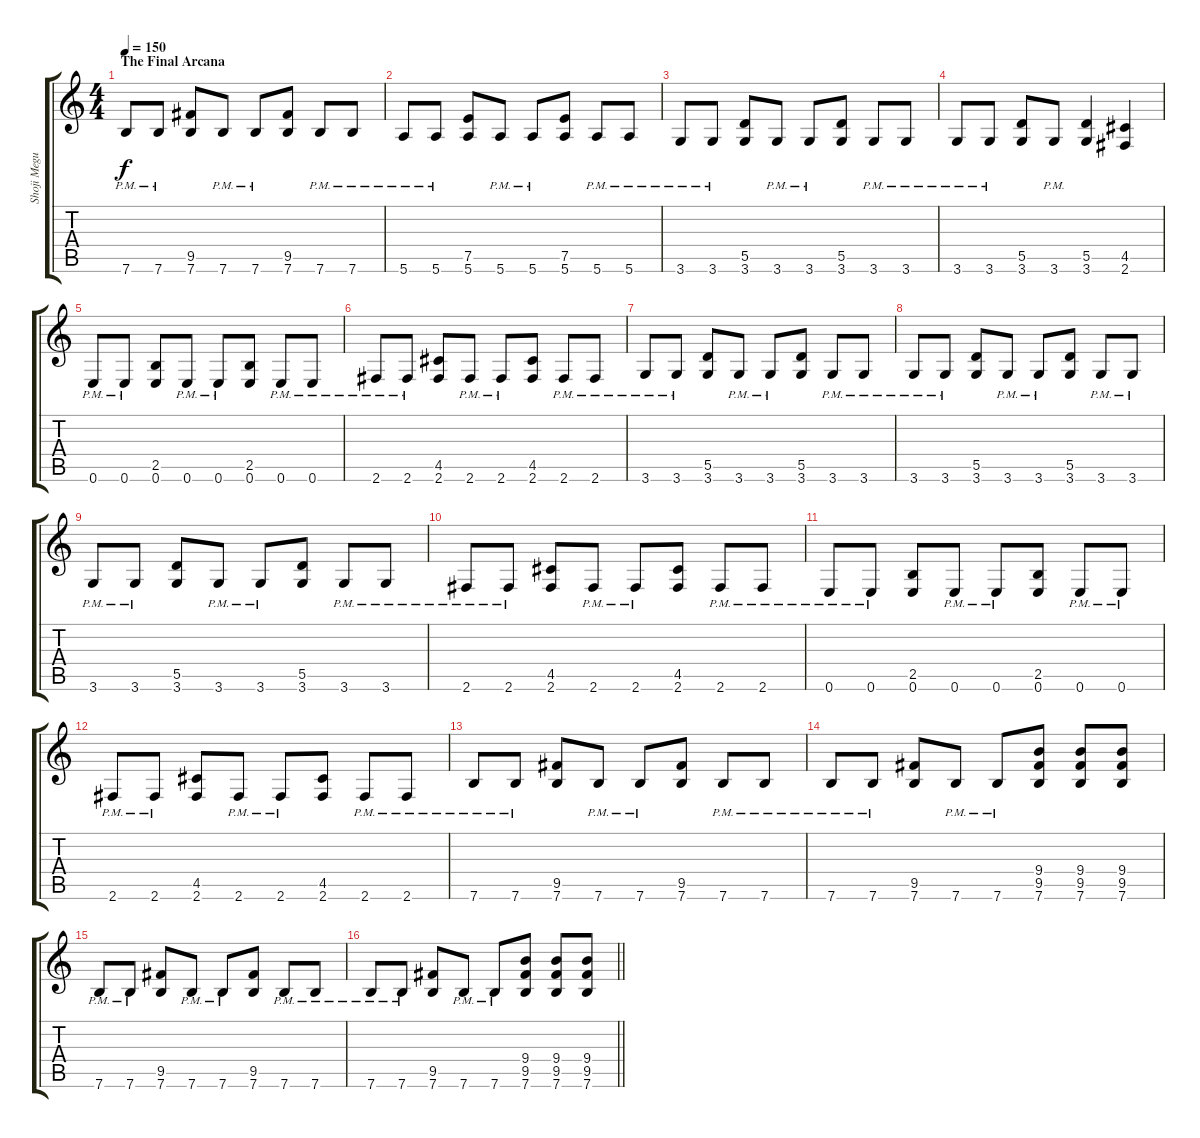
\track ("Shoji Meguro (Right)" "Shoji Megu") {instrument distortionguitar}
\staff {score tabs}
\tuning (E4 B3 G3 D3 A2 E2) {hide}
\ts (4 4)
\section ("" "The Final Arcana")
\tempo 150
\clef g2
\ks c
7.6{pm}.8{dy f} 7.6{pm}.8 (9.5 7.6).8 7.6{pm}.8 7.6{pm}.8 (9.5 7.6).8 7.6{pm}.8 7.6{pm}.8 |
5.6{pm}.8 5.6{pm}.8 (7.5 5.6).8 5.6{pm}.8 5.6{pm}.8 (7.5 5.6).8 5.6{pm}.8 5.6{pm}.8 |
3.6{pm}.8 3.6{pm}.8 (5.5 3.6).8 3.6{pm}.8 3.6{pm}.8 (5.5 3.6).8 3.6{pm}.8 3.6{pm}.8 |
3.6{pm}.8 3.6{pm}.8 (5.5 3.6).8 3.6{pm}.8 (5.5 3.6).4 (4.5 2.6).4 |
0.6{pm}.8 0.6{pm}.8 (2.5 0.6).8 0.6{pm}.8 0.6{pm}.8 (2.5 0.6).8 0.6{pm}.8 0.6{pm}.8 |
2.6{pm}.8 2.6{pm}.8 (4.5 2.6).8 2.6{pm}.8 2.6{pm}.8 (4.5 2.6).8 2.6{pm}.8 2.6{pm}.8 |
3.6{pm}.8 3.6{pm}.8 (5.5 3.6).8 3.6{pm}.8 3.6{pm}.8 (5.5 3.6).8 3.6{pm}.8 3.6{pm}.8 |
3.6{pm}.8 3.6{pm}.8 (5.5 3.6).8 3.6{pm}.8 3.6{pm}.8 (5.5 3.6).8 3.6{pm}.8 3.6{pm}.8 |
3.6{pm}.8 3.6{pm}.8 (5.5 3.6).8 3.6{pm}.8 3.6{pm}.8 (5.5 3.6).8 3.6{pm}.8 3.6{pm}.8 |
2.6{pm}.8 2.6{pm}.8 (4.5 2.6).8 2.6{pm}.8 2.6{pm}.8 (4.5 2.6).8 2.6{pm}.8 2.6{pm}.8 |
0.6{pm}.8 0.6{pm}.8 (2.5 0.6).8 0.6{pm}.8 0.6{pm}.8 (2.5 0.6).8 0.6{pm}.8 0.6{pm}.8 |
2.6{pm}.8 2.6{pm}.8 (4.5 2.6).8 2.6{pm}.8 2.6{pm}.8 (4.5 2.6).8 2.6{pm}.8 2.6{pm}.8 |
7.6{pm}.8 7.6{pm}.8 (9.5 7.6).8 7.6{pm}.8 7.6{pm}.8 (9.5 7.6).8 7.6{pm}.8 7.6{pm}.8 |
7.6{pm}.8 7.6{pm}.8 (9.5 7.6).8 7.6{pm}.8 7.6{pm}.8 (9.4 9.5 7.6).8 (9.4 9.5 7.6).8 (9.4 9.5 7.6).8 |
7.6{pm}.8 7.6{pm}.8 (9.5 7.6).8 7.6{pm}.8 7.6{pm}.8 (9.5 7.6).8 7.6{pm}.8 7.6{pm}.8 |
\barLineRight lightlight
7.6{pm}.8 7.6{pm}.8 (9.5 7.6).8 7.6{pm}.8 7.6{pm}.8 (9.4 9.5 7.6).8 (9.4 9.5 7.6).8 (9.4 9.5 7.6).8
